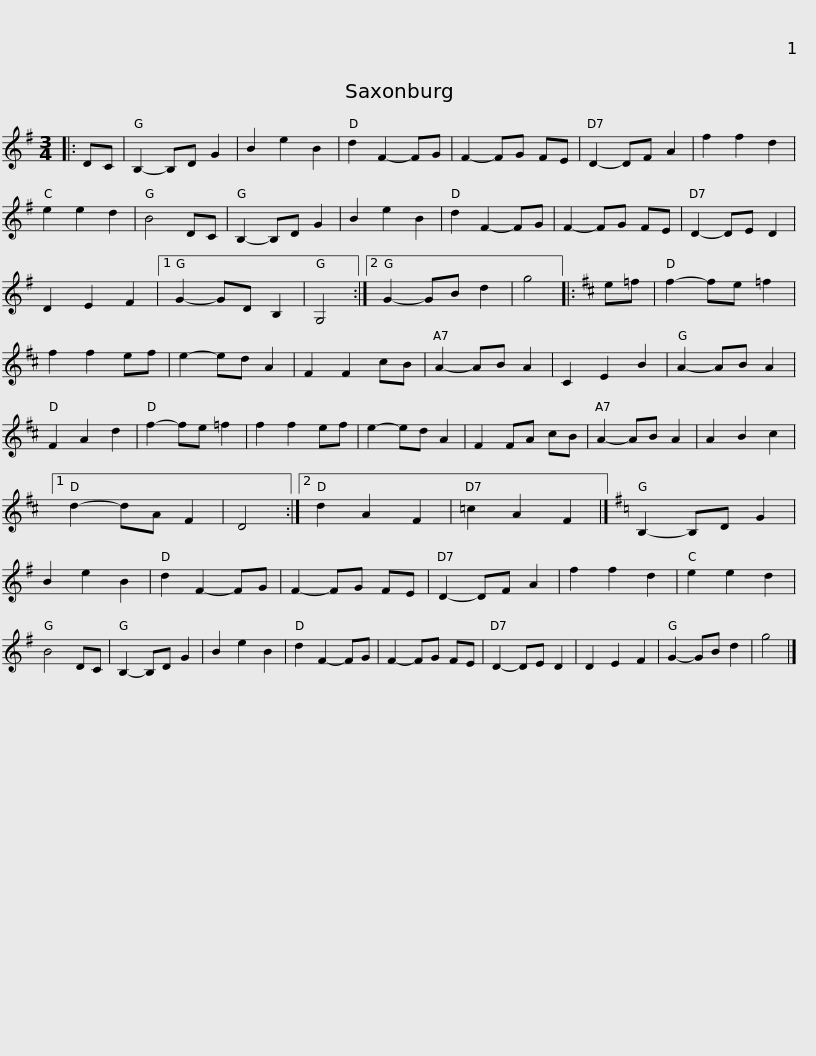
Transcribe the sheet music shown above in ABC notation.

X:1
L:1/8
M:3/4
I:linebreak $
K:G
V:1 treble
V:1
|: DC | B,2- B,D G2 | B2 e2 B2 | d2 F2- FG | F2- FG FE | %5
 D2- DF A2 | f2 f2 d2 | e2 e2 d2 | B4 DC | B,2- B,D G2 | %10
 B2 e2 B2 |$ d2 F2- FG | F2- FG FE | D2- DE D2 | D2 E2 F2 |1 %15
 G2- GD B,2 | G,4 :|2 G2- GB d2 | g4 |:[K:D] e=f | %20
 f2- fe =f2 | f2 f2 ef |$ e2- ed A2 | F2 F2 cB | A2- AB A2 | %25
 C2 E2 B2 | A2- AB A2 | F2 A2 d2 | f2- fe =f2 | f2 f2 ef | %30
 e2- ed A2 | F2 FA cB |$ A2- AB A2 | A2 B2 c2 |1 d2- dA F2 | %35
 D4 :|2 d2 A2 F2 | =c2 A2 F2 |][K:G] B,2- B,D G2 | B2 e2 B2 | %40
 d2 F2- FG | F2- FG FE | D2- DF A2 |$ f2 f2 d2 | e2 e2 d2 | %45
 B4 DC | B,2- B,D G2 | B2 e2 B2 | d2 F2- FG | F2- FG FE | %50
 D2- DE D2 | D2 E2 F2 | G2- GB d2 | g4 |] %54
